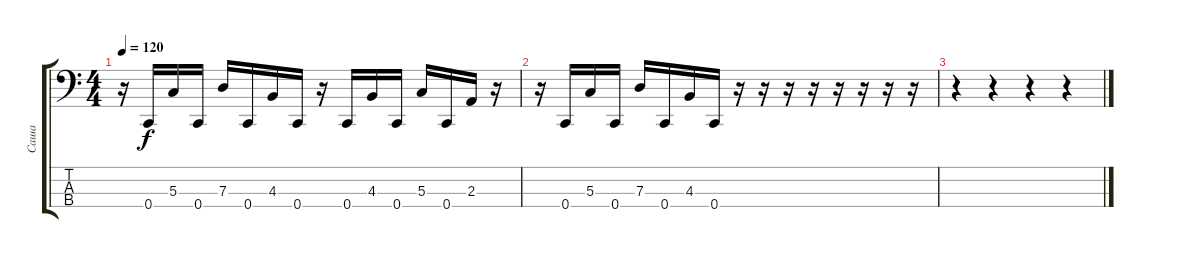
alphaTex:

\track ("Саша" "Саша") {instrument electricbassfinger}
\staff {score tabs}
\tuning (Eb2 Bb1 G1 C1) {hide}
\ts (4 4)
\tempo 120
\clef f4
\ks c
r.16{dy f} 0.4.16 5.3.16 0.4.16 7.3.16 0.4.16 4.3.16 0.4.16 r.16 0.4.16 4.3.16 0.4.16 5.3.16 0.4.16 2.3.16 r.16 |
r.16 0.4.16 5.3.16 0.4.16 7.3.16 0.4.16 4.3.16 0.4.16 r.16 r.16 r.16 r.16 r.16 r.16 r.16 r.16 |
r.4 r.4 r.4 r.4
